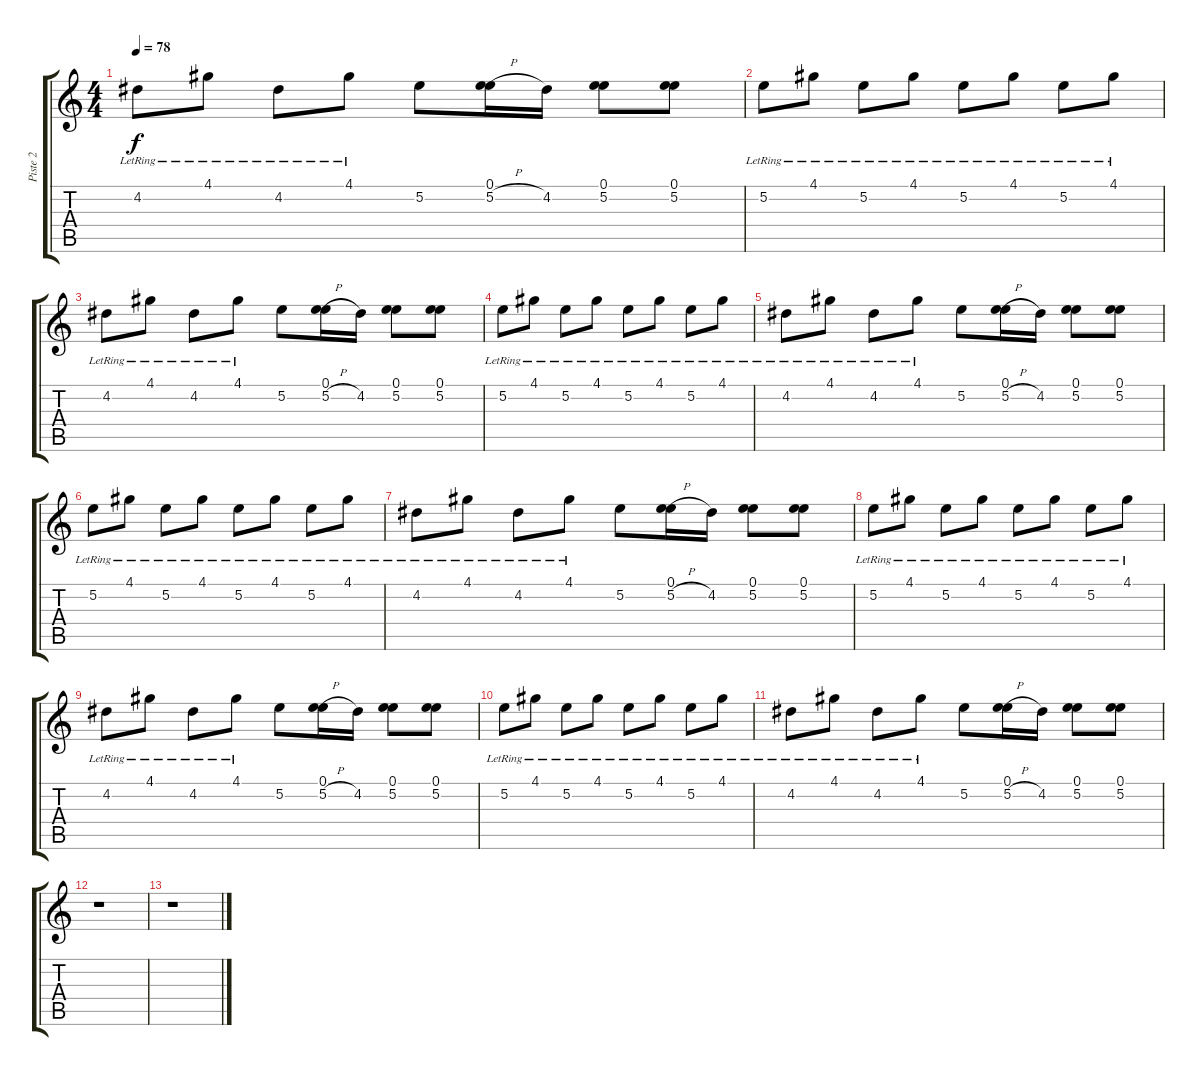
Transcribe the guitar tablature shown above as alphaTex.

\track ("Piste 2" "Piste 2") {instrument distortionguitar}
\staff {score tabs}
\tuning (E4 B3 G3 D3 A2 E2) {hide}
\ts (4 4)
\tempo 78
\clef g2
\ks c
4.2{lr}.8{dy f} 4.1{lr}.8 4.2{lr}.8 4.1{lr}.8 5.2.8 (0.1 5.2{h}).16 4.2.16 (0.1 5.2).8 (0.1 5.2).8 |
5.2{lr}.8 4.1{lr}.8 5.2{lr}.8 4.1{lr}.8 5.2{lr}.8 4.1{lr}.8 5.2{lr}.8 4.1{lr}.8 |
4.2{lr}.8 4.1{lr}.8 4.2{lr}.8 4.1{lr}.8 5.2.8 (0.1 5.2{h}).16 4.2.16 (0.1 5.2).8 (0.1 5.2).8 |
5.2{lr}.8 4.1{lr}.8 5.2{lr}.8 4.1{lr}.8 5.2{lr}.8 4.1{lr}.8 5.2{lr}.8 4.1{lr}.8 |
4.2{lr}.8 4.1{lr}.8 4.2{lr}.8 4.1{lr}.8 5.2.8 (0.1 5.2{h}).16 4.2.16 (0.1 5.2).8 (0.1 5.2).8 |
5.2{lr}.8 4.1{lr}.8 5.2{lr}.8 4.1{lr}.8 5.2{lr}.8 4.1{lr}.8 5.2{lr}.8 4.1{lr}.8 |
4.2{lr}.8 4.1{lr}.8 4.2{lr}.8 4.1{lr}.8 5.2.8 (0.1 5.2{h}).16 4.2.16 (0.1 5.2).8 (0.1 5.2).8 |
5.2{lr}.8 4.1{lr}.8 5.2{lr}.8 4.1{lr}.8 5.2{lr}.8 4.1{lr}.8 5.2{lr}.8 4.1{lr}.8 |
4.2{lr}.8 4.1{lr}.8 4.2{lr}.8 4.1{lr}.8 5.2.8 (0.1 5.2{h}).16 4.2.16 (0.1 5.2).8 (0.1 5.2).8 |
5.2{lr}.8 4.1{lr}.8 5.2{lr}.8 4.1{lr}.8 5.2{lr}.8 4.1{lr}.8 5.2{lr}.8 4.1{lr}.8 |
4.2{lr}.8 4.1{lr}.8 4.2{lr}.8 4.1{lr}.8 5.2.8 (0.1 5.2{h}).16 4.2.16 (0.1 5.2).8 (0.1 5.2).8 |
r.1 |
r.1
